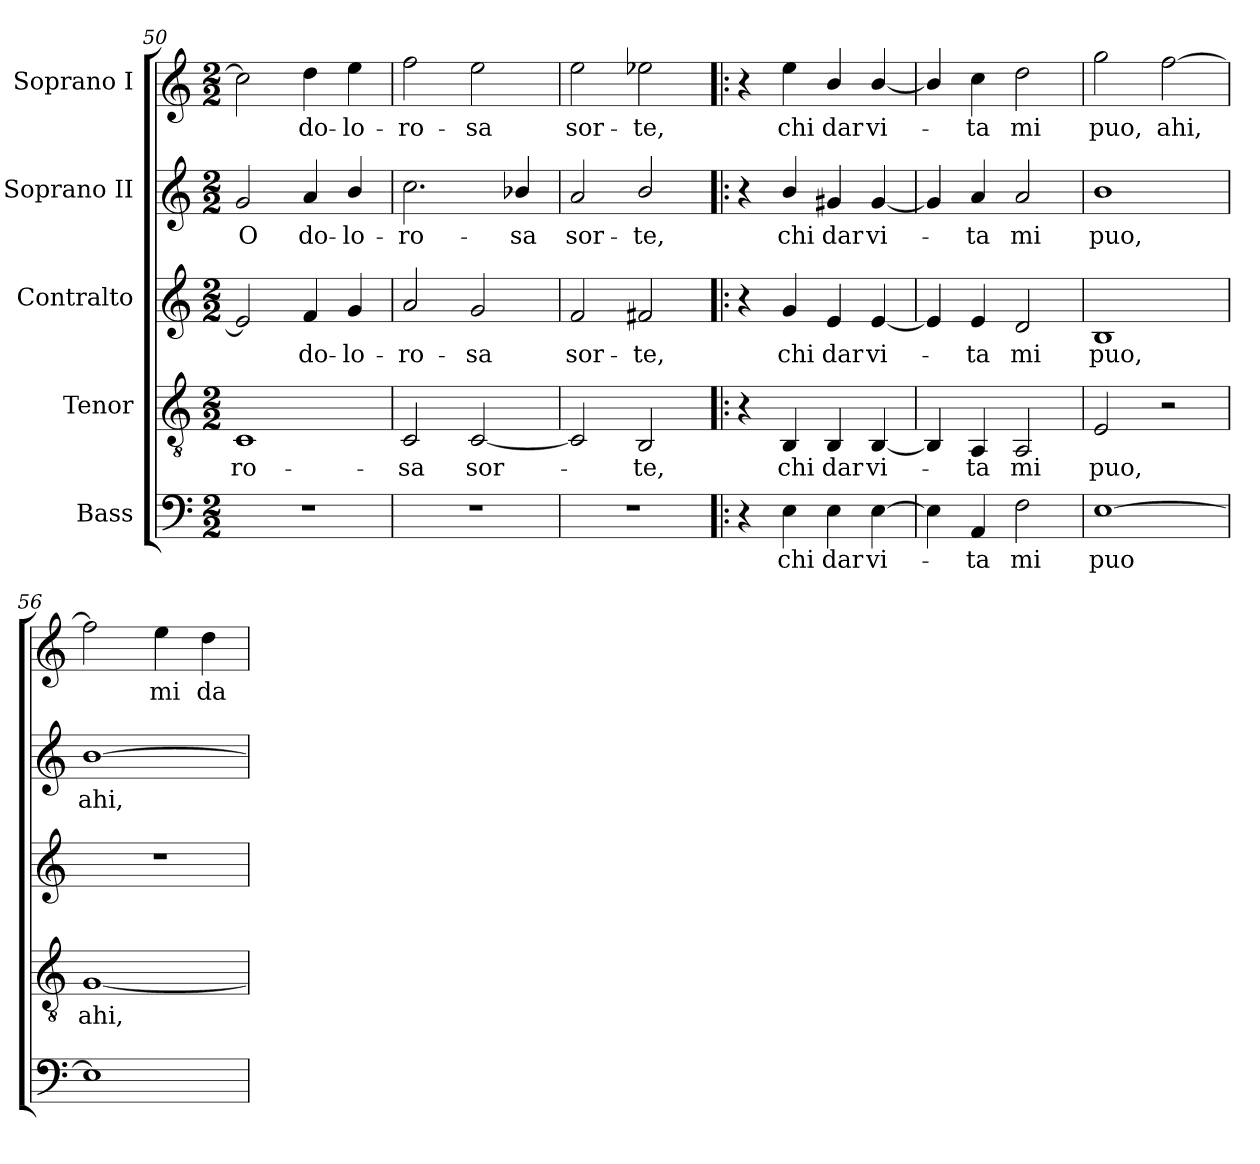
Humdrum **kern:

**kern	**text	**kern	**text	**kern	**text	**kern	**text	**kern	**text
*part5	*part5	*part4	*part4	*part3	*part3	*part2	*part2	*part1	*part1
*staff5	*staff5	*staff4	*staff4	*staff3	*staff3	*staff2	*staff2	*staff1	*staff1
*I"Bass	*	*I"Tenor	*	*I"Contralto	*	*I"Soprano II	*	*I"Soprano I	*
*clefF4	*	*clefGv2	*	*clefG2	*	*clefG2	*	*clefG2	*
*k[]	*	*k[]	*	*k[]	*	*k[]	*	*k[]	*
*C:	*	*C:	*	*C:	*	*C:	*	*C:	*
*M2/2	*	*M2/2	*	*M2/2	*	*M2/2	*	*M2/2	*
=50	=50	=50	=50	=50	=50	=50	=50	=50	=50
!	!	!	!LO:LY:b:color=#000000	!	!	!	!	!	!
!	!	!	!	!	!	!	!LO:LY:b:color=#000000	!	!
1r	.	1Ci	-ro-	2ei/]	.	2gi/	O	2cci\]	.
!	!	!	!	!	!LO:LY:b:color=#000000	!	!	!	!
!	!	!	!	!	!	!	!LO:LY:b:color=#000000	!	!
!	!	!	!	!	!	!	!	!	!LO:LY:b:color=#000000
.	.	.	.	4fi/	do-	4ai/	do-	4ddi\	do-
!	!	!	!	!	!LO:LY:b:color=#000000	!	!	!	!
!	!	!	!	!	!	!	!LO:LY:b:color=#000000	!	!
!	!	!	!	!	!	!	!	!	!LO:LY:b:color=#000000
.	.	.	.	4gi/	-lo-	4bi/	-lo-	4eei\	-lo-
=51	=51	=51	=51	=51	=51	=51	=51	=51	=51
!	!	!	!LO:LY:b:color=#000000	!	!	!	!	!	!
!	!	!	!	!	!LO:LY:b:color=#000000	!	!	!	!
!	!	!	!	!	!	!	!LO:LY:b:color=#000000	!	!
!	!	!	!	!	!	!	!	!	!LO:LY:b:color=#000000
1r	.	2Ci/	-sa	2ai/	-ro-	2.cci\	-ro-	2ffi\	-ro-
!	!	!	!LO:LY:b:color=#000000	!	!	!	!	!	!
!	!	!	!	!	!LO:LY:b:color=#000000	!	!	!	!
!	!	!	!	!	!	!	!	!	!LO:LY:b:color=#000000
.	.	[2Ci/	sor-	2gi/	-sa	.	.	2eei\	-sa
!	!	!	!	!	!	!	!LO:LY:b:color=#000000	!	!
.	.	.	.	.	.	4b-Xi/	-sa	.	.
=52	=52	=52	=52	=52	=52	=52	=52	=52	=52
!	!	!	!	!	!LO:LY:b:color=#000000	!	!	!	!
!	!	!	!	!	!	!	!LO:LY:b:color=#000000	!	!
!	!	!	!	!	!	!	!	!	!LO:LY:b:color=#000000
1r	.	2Ci/]	.	2fi/	sor-	2ai/	sor-	2eei\	sor-
!	!	!	!LO:LY:b:color=#000000	!	!	!	!	!	!
!	!	!	!	!	!LO:LY:b:color=#000000	!	!	!	!
!	!	!	!	!	!	!	!LO:LY:b:color=#000000	!	!
!	!	!	!	!	!	!	!	!	!LO:LY:b:color=#000000
.	.	2BBi/	-te,	2f#Xi/	-te,	2bi/	-te,	2ee-Xi\	-te,
=53!|:	=53!|:	=53!|:	=53!|:	=53!|:	=53!|:	=53!|:	=53!|:	=53!|:	=53!|:
4r	.	4r	.	4r	.	4r	.	4r	.
!	!LO:LY:b:color=#000000	!	!	!	!	!	!	!	!
!	!	!	!LO:LY:b:color=#000000	!	!	!	!	!	!
!	!	!	!	!	!LO:LY:b:color=#000000	!	!	!	!
!	!	!	!	!	!	!	!LO:LY:b:color=#000000	!	!
!	!	!	!	!	!	!	!	!	!LO:LY:b:color=#000000
4Ei\	chi	4BBi/	chi	4gi/	chi	4bi/	chi	4eei\	chi
!	!LO:LY:b:color=#000000	!	!	!	!	!	!	!	!
!	!	!	!LO:LY:b:color=#000000	!	!	!	!	!	!
!	!	!	!	!	!LO:LY:b:color=#000000	!	!	!	!
!	!	!	!	!	!	!	!LO:LY:b:color=#000000	!	!
!	!	!	!	!	!	!	!	!	!LO:LY:b:color=#000000
4Ei\	dar	4BBi/	dar	4ei/	dar	4g#Xi/	dar	4bi/	dar
!	!LO:LY:b:color=#000000	!	!	!	!	!	!	!	!
!	!	!	!LO:LY:b:color=#000000	!	!	!	!	!	!
!	!	!	!	!	!LO:LY:b:color=#000000	!	!	!	!
!	!	!	!	!	!	!	!LO:LY:b:color=#000000	!	!
!	!	!	!	!	!	!	!	!	!LO:LY:b:color=#000000
[4Ei\	vi-	[4BBi/	vi-	[4ei/	vi-	[4g#i/	vi-	[4bi/	vi-
=54	=54	=54	=54	=54	=54	=54	=54	=54	=54
4Ei\]	.	4BBi/]	.	4ei/]	.	4g#i/]	.	4bi/]	.
!	!LO:LY:b:color=#000000	!	!	!	!	!	!	!	!
!	!	!	!LO:LY:b:color=#000000	!	!	!	!	!	!
!	!	!	!	!	!LO:LY:b:color=#000000	!	!	!	!
!	!	!	!	!	!	!	!LO:LY:b:color=#000000	!	!
!	!	!	!	!	!	!	!	!	!LO:LY:b:color=#000000
4AAi/	-ta	4AAi/	-ta	4ei/	-ta	4ai/	-ta	4cci\	-ta
!	!LO:LY:b:color=#000000	!	!	!	!	!	!	!	!
!	!	!	!LO:LY:b:color=#000000	!	!	!	!	!	!
!	!	!	!	!	!LO:LY:b:color=#000000	!	!	!	!
!	!	!	!	!	!	!	!LO:LY:b:color=#000000	!	!
!	!	!	!	!	!	!	!	!	!LO:LY:b:color=#000000
2Fi\	mi	2AAi/	mi	2di/	mi	2ai/	mi	2ddi\	mi
=55	=55	=55	=55	=55	=55	=55	=55	=55	=55
!	!LO:LY:b:color=#000000	!	!	!	!	!	!	!	!
!	!	!	!LO:LY:b:color=#000000	!	!	!	!	!	!
!	!	!	!	!	!LO:LY:b:color=#000000	!	!	!	!
!	!	!	!	!	!	!	!LO:LY:b:color=#000000	!	!
!	!	!	!	!	!	!	!	!	!LO:LY:b:color=#000000
[1Ei	puo	2Ei/	puo,	1Bi	puo,	1bi	puo,	2ggi\	puo,
!	!	!	!	!	!	!	!	!	!LO:LY:b:color=#000000
.	.	2r	.	.	.	.	.	[2ffi\	ahi,
!!LO:PB:g=z
=56	=56	=56	=56	=56	=56	=56	=56	=56	=56
!	!	!	!LO:LY:b:color=#000000	!	!	!	!	!	!
!	!	!	!	!	!	!	!LO:LY:b:color=#000000	!	!
1Ei]	.	[1Gi	ahi,	1r	.	[1bi	ahi,	2ffi\]	.
!	!	!	!	!	!	!	!	!	!LO:LY:b:color=#000000
.	.	.	.	.	.	.	.	4eei\	mi
!	!	!	!	!	!	!	!	!	!LO:LY:b:color=#000000
.	.	.	.	.	.	.	.	4ddi\	da
=	=	=	=	=	=	=	=	=	=
*-	*-	*-	*-	*-	*-	*-	*-	*-	*-
